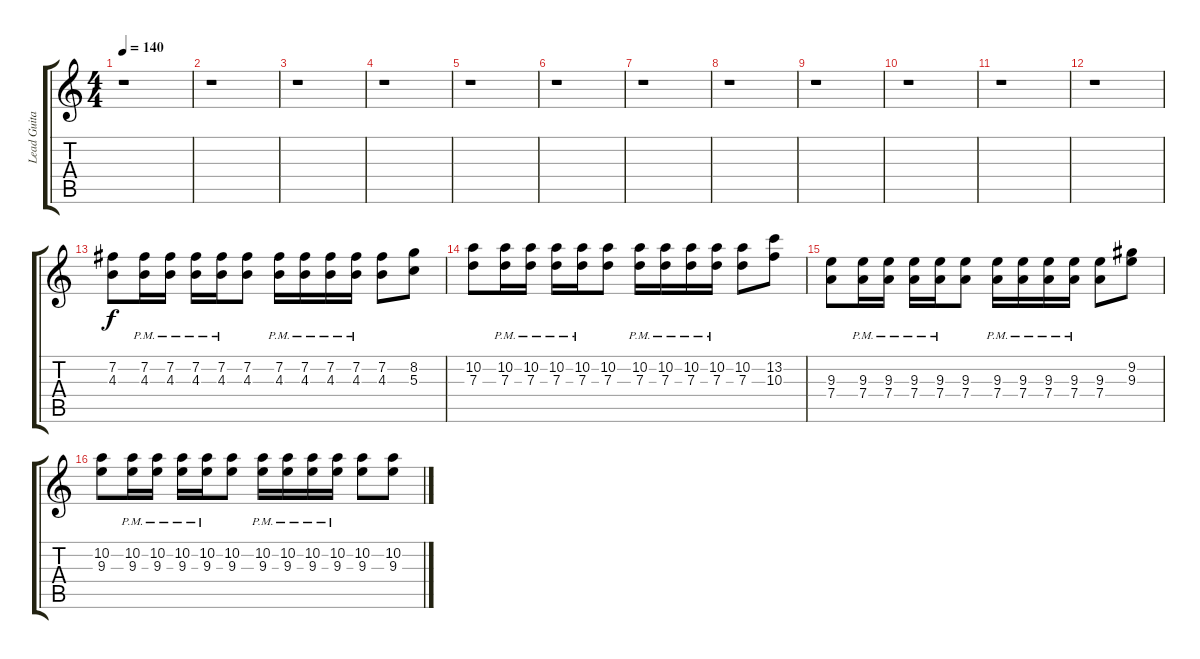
\track ("Lead Guitar" "Lead Guita") {instrument overdrivenguitar}
\staff {score tabs}
\tuning (E4 B3 G3 D3 A2 E2) {hide}
\ts (4 4)
\tempo 140
\clef g2
\ks c
r.1{dy f} |
r.1 |
r.1 |
r.1 |
r.1 |
r.1 |
r.1 |
r.1 |
r.1 |
r.1 |
r.1 |
r.1 |
(7.2 4.3).8{volume 16 instrument overdrivenguitar} (7.2{pm} 4.3{pm}).16 (7.2{pm} 4.3{pm}).16 (7.2{pm} 4.3{pm}).16 (7.2{pm} 4.3{pm}).16 (7.2 4.3).8 (7.2{pm} 4.3{pm}).16 (7.2{pm} 4.3{pm}).16 (7.2{pm} 4.3{pm}).16 (7.2{pm} 4.3{pm}).16 (7.2 4.3).8 (8.2 5.3).8 |
(10.2 7.3).8{volume 16 instrument overdrivenguitar} (10.2{pm} 7.3{pm}).16 (10.2{pm} 7.3{pm}).16 (10.2{pm} 7.3{pm}).16 (10.2{pm} 7.3{pm}).16 (10.2 7.3).8 (10.2{pm} 7.3{pm}).16 (10.2{pm} 7.3{pm}).16 (10.2{pm} 7.3{pm}).16 (10.2{pm} 7.3{pm}).16 (10.2 7.3).8 (13.2 10.3).8 |
(9.3 7.4).8{volume 16 instrument overdrivenguitar} (9.3{pm} 7.4{pm}).16 (9.3{pm} 7.4{pm}).16 (9.3{pm} 7.4{pm}).16 (9.3{pm} 7.4{pm}).16 (9.3 7.4).8 (9.3{pm} 7.4{pm}).16 (9.3{pm} 7.4{pm}).16 (9.3{pm} 7.4{pm}).16 (9.3{pm} 7.4{pm}).16 (9.3 7.4).8 (9.2 9.3).8 |
(10.2 9.3).8{volume 16 instrument overdrivenguitar} (10.2{pm} 9.3{pm}).16 (10.2{pm} 9.3{pm}).16 (10.2{pm} 9.3{pm}).16 (10.2{pm} 9.3{pm}).16 (10.2 9.3).8 (10.2{pm} 9.3{pm}).16 (10.2{pm} 9.3{pm}).16 (10.2{pm} 9.3{pm}).16 (10.2{pm} 9.3{pm}).16 (10.2 9.3).8 (10.2 9.3).8
